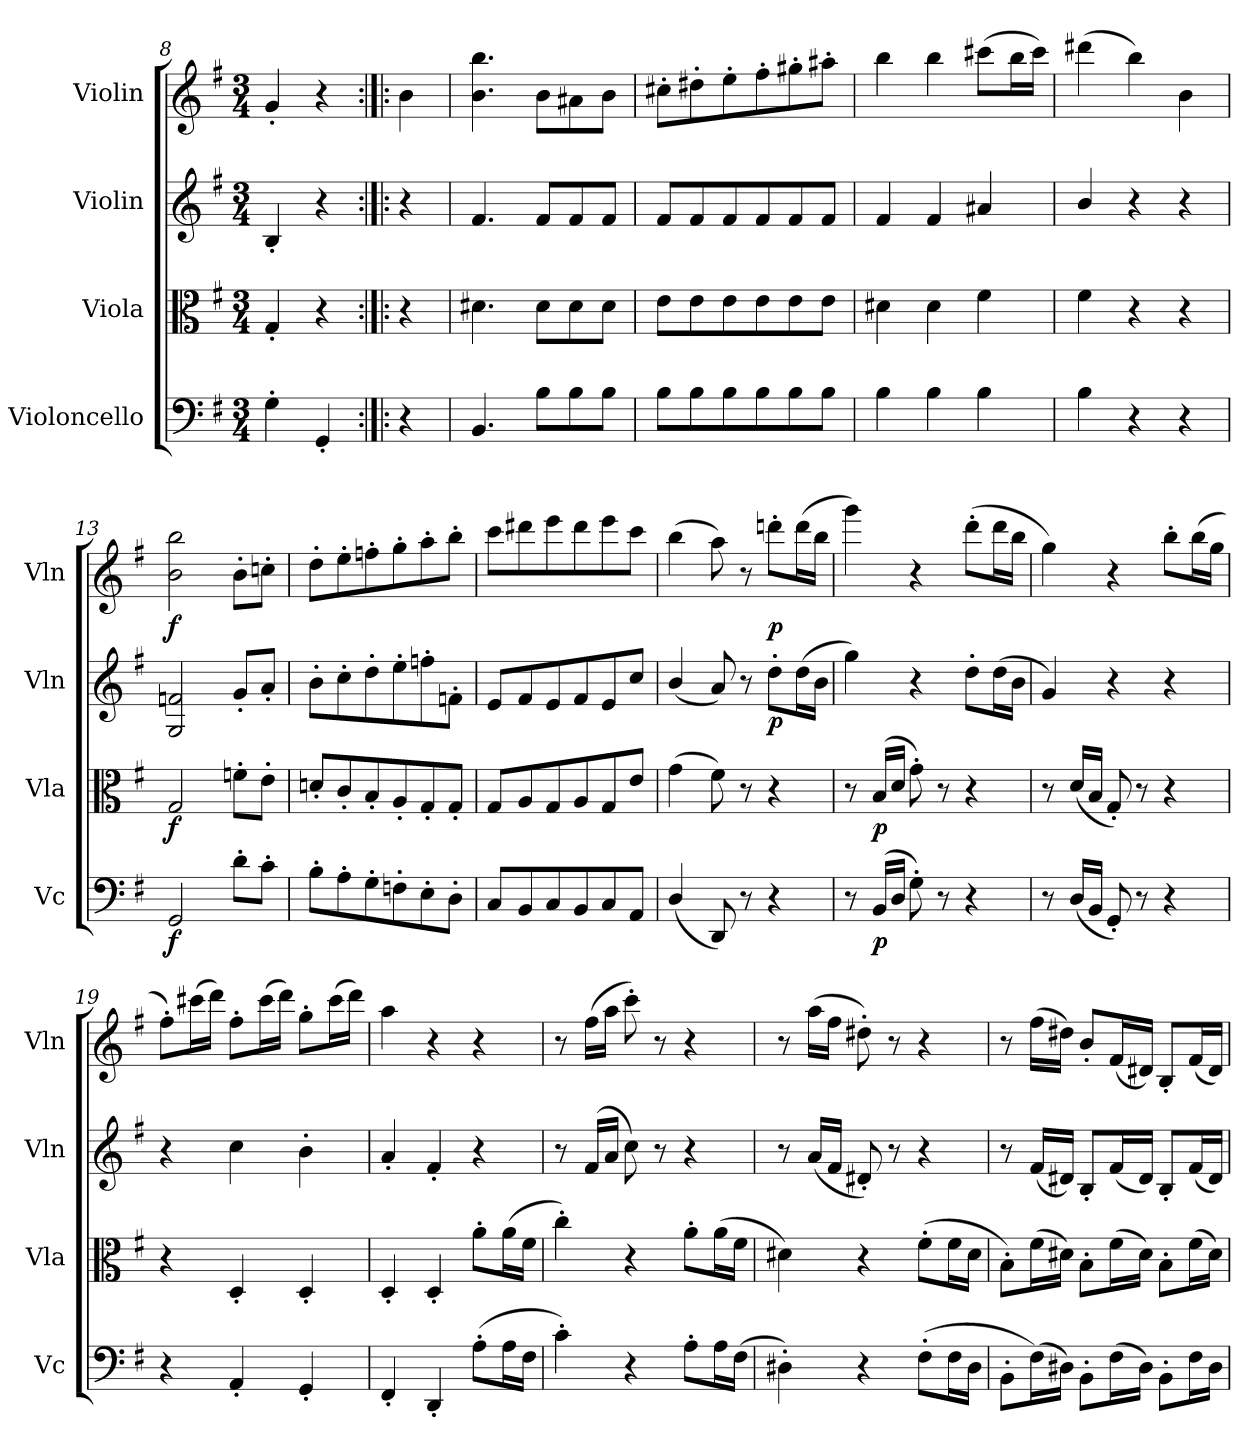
**kern	**dynam	**kern	**dynam	**kern	**dynam	**kern	**dynam
*part4	*part4	*part3	*part3	*part2	*part2	*part1	*part1
*staff4	*staff4	*staff3	*staff3	*staff2	*staff2	*staff1	*staff1
*I"Violoncello	*	*I"Viola	*	*I"Violin	*	*I"Violin	*
*I'Vc	*	*I'Vla	*	*I'Vln	*	*I'Vln	*
*clefF4	*	*clefC3	*	*clefG2	*	*clefG2	*
*k[f#]	*	*k[f#]	*	*k[f#]	*	*k[f#]	*
*G:	*	*G:	*	*G:	*	*G:	*
*M3/4	*	*M3/4	*	*M3/4	*	*M3/4	*
=8	=8	=8	=8	=8	=8	=8	=8
4G'\	.	4G'/	.	4B'/	.	4g'/	.
4GG'/	.	4r	.	4r	.	4r	.
=:|!|:	=:|!|:	=:|!|:	=:|!|:	=:|!|:	=:|!|:	=:|!|:	=:|!|:
4r	.	4r	.	4r	.	4b\	.
=9	=9	=9	=9	=9	=9	=9	=9
4.BB/	.	4.d#X\	.	4.f#/	.	4.b\ 4.bb\	.
8B\L	.	8d#\L	.	8f#/L	.	8b\L	.
8B\	.	8d#\	.	8f#/	.	8a#X\	.
8B\J	.	8d#\J	.	8f#/J	.	8b\J	.
=10	=10	=10	=10	=10	=10	=10	=10
8B\L	.	8e\L	.	8f#/L	.	8cc#X'\L	.
8B\	.	8e\	.	8f#/	.	8dd#X'\	.
8B\	.	8e\	.	8f#/	.	8ee'\	.
8B\	.	8e\	.	8f#/	.	8ff#'\	.
8B\	.	8e\	.	8f#/	.	8gg#X'\	.
8B\J	.	8e\J	.	8f#/J	.	8aa#X'\J	.
=11	=11	=11	=11	=11	=11	=11	=11
4B\	.	4d#X\	.	4f#/	.	4bb\	.
4B\	.	4d#\	.	4f#/	.	4bb\	.
4B\	.	4f#\	.	4a#X/	.	(8ccc#X\L	.
.	.	.	.	.	.	16bb\L	.
.	.	.	.	.	.	16ccc#\JJ)	.
=12	=12	=12	=12	=12	=12	=12	=12
4B\	.	4f#\	.	4b/	.	(4ddd#X\	.
4r	.	4r	.	4r	.	4bb\)	.
4r	.	4r	.	4r	.	4b\	.
=13	=13	=13	=13	=13	=13	=13	=13
2GG/	f	2G/	f	2G/ 2fn/	.	2b\ 2bb\	f
8d'\L	.	8fn'\L	.	8g'/L	.	8b'\L	.
8c'\J	.	8e'\J	.	8a'/J	.	8ccn'\J	.
=14	=14	=14	=14	=14	=14	=14	=14
8B'\L	.	8dn'/L	.	8b'\L	.	8dd'\L	.
8A'\	.	8c'/	.	8cc'\	.	8ee'\	.
8G'\	.	8B'/	.	8dd'\	.	8ffn'\	.
8Fn'\	.	8A'/	.	8ee'\	.	8gg'\	.
8E'\	.	8G'/	.	8ffn'\	.	8aa'\	.
8D'\J	.	8G'/J	.	8fn'\J	.	8bb'\J	.
=15	=15	=15	=15	=15	=15	=15	=15
8C/L	.	8G/L	.	8e/L	.	8ccc\L	.
8BB/	.	8A/	.	8f#/	.	8ddd#X\	.
8C/	.	8G/	.	8e/	.	8eee\	.
8BB/	.	8A/	.	8f#/	.	8ddd#\	.
8C/	.	8G/	.	8e/	.	8eee\	.
8AA/J	.	8e/J	.	8cc/J	.	8ccc\J	.
=16	=16	=16	=16	=16	=16	=16	=16
(4D/	.	(4g\	.	(4b/	.	(4bb\	.
8DD/)	.	8f#\)	.	8a/)	.	8aa\)	.
8r	.	8r	.	8r	.	8r	.
4r	.	4r	.	8dd'\L	p	8dddn'\L	p
.	.	.	.	(16dd\L	.	(16ddd\L	.
.	.	.	.	16b\JJ	.	16bb\JJ	.
=17	=17	=17	=17	=17	=17	=17	=17
8r	.	8r	.	4gg\)	.	4ggg\)	.
(16BB/LL	p	(16B/LL	p	.	.	.	.
16D/JJ	.	16d/JJ	.	.	.	.	.
8G'\)	.	8g'\)	.	4r	.	4r	.
8r	.	8r	.	.	.	.	.
4r	.	4r	.	8dd'\L	.	(8ddd'\L	.
.	.	.	.	(16dd\L	.	16ddd\L	.
.	.	.	.	16b\JJ	.	16bb\JJ	.
=18	=18	=18	=18	=18	=18	=18	=18
8r	.	8r	.	4g/)	.	4gg\)	.
(16D/LL	.	(16d/LL	.	.	.	.	.
16BB/JJ	.	16B/JJ	.	.	.	.	.
8GG'/)	.	8G'/)	.	4r	.	4r	.
8r	.	8r	.	.	.	.	.
4r	.	4r	.	4r	.	8bb'\L	.
.	.	.	.	.	.	(16bb\L	.
.	.	.	.	.	.	16gg\JJ	.
=19	=19	=19	=19	=19	=19	=19	=19
4r	.	4r	.	4r	.	8ff#'\L)	.
.	.	.	.	.	.	(16ccc#X\L	.
.	.	.	.	.	.	16ddd\JJ)	.
4AA'/	.	4D'/	.	4cc\	.	8ff#'\L	.
.	.	.	.	.	.	(16ccc#\L	.
.	.	.	.	.	.	16ddd\JJ)	.
4GG'/	.	4D'/	.	4b'\	.	8gg'\L	.
.	.	.	.	.	.	(16ccc#\L	.
.	.	.	.	.	.	16ddd\JJ)	.
=20	=20	=20	=20	=20	=20	=20	=20
4FF#'/	.	4D'/	.	4a'/	.	4aa\	.
4DD'/	.	4D'/	.	4f#'/	.	4r	.
(8A'\L	.	8a'\L	.	4r	.	4r	.
16A\L	.	(16a\L	.	.	.	.	.
16F#\JJ	.	16f#\JJ	.	.	.	.	.
=21	=21	=21	=21	=21	=21	=21	=21
4c'\)	.	4cc'\)	.	8r	.	8r	.
.	.	.	.	(16f#/LL	.	(16ff#\LL	.
.	.	.	.	16a/JJ	.	16aa\JJ	.
4r	.	4r	.	8cc\)	.	8ccc'\)	.
.	.	.	.	8r	.	8r	.
8A'\L	.	8a'\L	.	4r	.	4r	.
16A\L	.	(16a\L	.	.	.	.	.
(16F#\JJ	.	16f#\JJ	.	.	.	.	.
=22	=22	=22	=22	=22	=22	=22	=22
4D#X'\)	.	4d#X\)	.	8r	.	8r	.
.	.	.	.	(16a/LL	.	(16aa\LL	.
.	.	.	.	16f#/JJ	.	16ff#\JJ	.
4r	.	4r	.	8d#X'/)	.	8dd#X'\)	.
.	.	.	.	8r	.	8r	.
(8F#'\L	.	(8f#'\L	.	4r	.	4r	.
16F#\L	.	16f#\L	.	.	.	.	.
16D#\JJ	.	16d#\JJ	.	.	.	.	.
=23	=23	=23	=23	=23	=23	=23	=23
8BB'\L	.	8B'\L)	.	8r	.	8r	.
(16F#\L)	.	(16f#\L	.	(16f#/LL	.	(16ff#\LL	.
16D#X\JJ)	.	16d#X\JJ)	.	16d#X/JJ)	.	16dd#X\JJ)	.
8BB'\L	.	8B'\L	.	8B'/L	.	8b'/L	.
(16F#\L	.	(16f#\L	.	(16f#/L	.	(16f#/L	.
16D#\JJ)	.	16d#\JJ)	.	16d#/JJ)	.	16d#X/JJ)	.
8BB'\L	.	8B'\L	.	8B'/L	.	8B'/L	.
16F#\L	.	(16f#\L	.	(16f#/L	.	(16f#/L	.
16D#\JJ	.	16d#\JJ)	.	16d#/JJ)	.	16d#/JJ)	.
=	=	=	=	=	=	=	=
*-	*-	*-	*-	*-	*-	*-	*-
